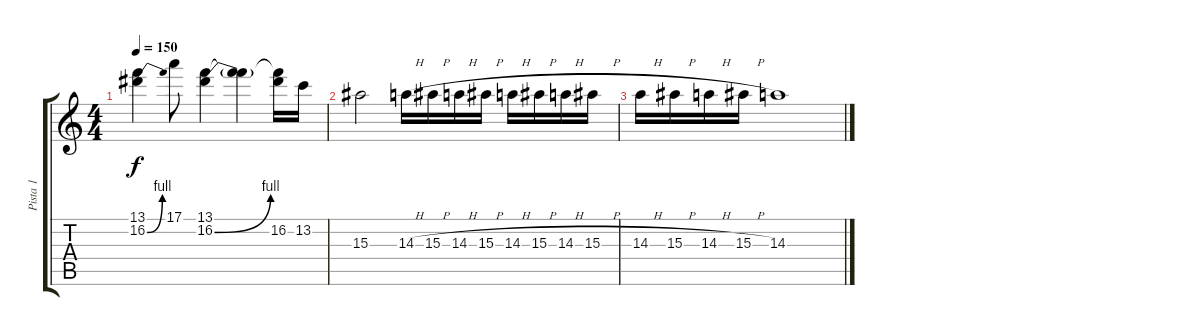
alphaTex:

\track ("Pista 1" "Pista 1") {instrument distortionguitar}
\staff {score tabs}
\tuning (E4 B3 G3 D3 A2 E2) {hide}
\ts (4 4)
\tempo 150
\clef g2
\ks c
(13.1 16.2{be (bend 0 0 60 4)}).4{dy f} 17.1.8 (13.1 16.2{be (bend 0 0 60 4)}).4 (13.1{t} 16.2{t}).4 (13.1{t} 16.2).16 13.2.16 |
15.3.2 14.3{h}.16 15.3{h}.16 14.3{h}.16 15.3{h}.16 14.3{h}.16 15.3{h}.16 14.3{h}.16 15.3{h}.16 |
14.3{h}.16 15.3{h}.16 14.3{h}.16 15.3{h}.16 14.3.1
